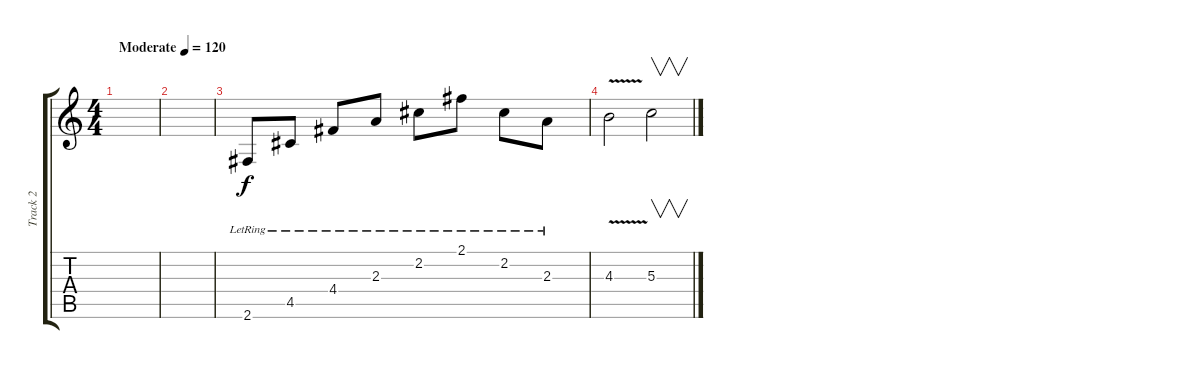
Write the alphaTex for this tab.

\track ("Track 2" "Track 2") {instrument acousticguitarsteel}
\staff {score tabs}
\tuning (E4 B3 G3 D3 A2 E2) {hide}
\ts (4 4)
\tempo (120 "Moderate")
\clef g2
\ks c
|
|
2.6{lr}.8 4.5{lr}.8 4.4{lr}.8 2.3{lr}.8 2.2{lr}.8 2.1{lr}.8 2.2{lr}.8 2.3{lr}.8 |
4.3{v}.2 5.3.2{v}
